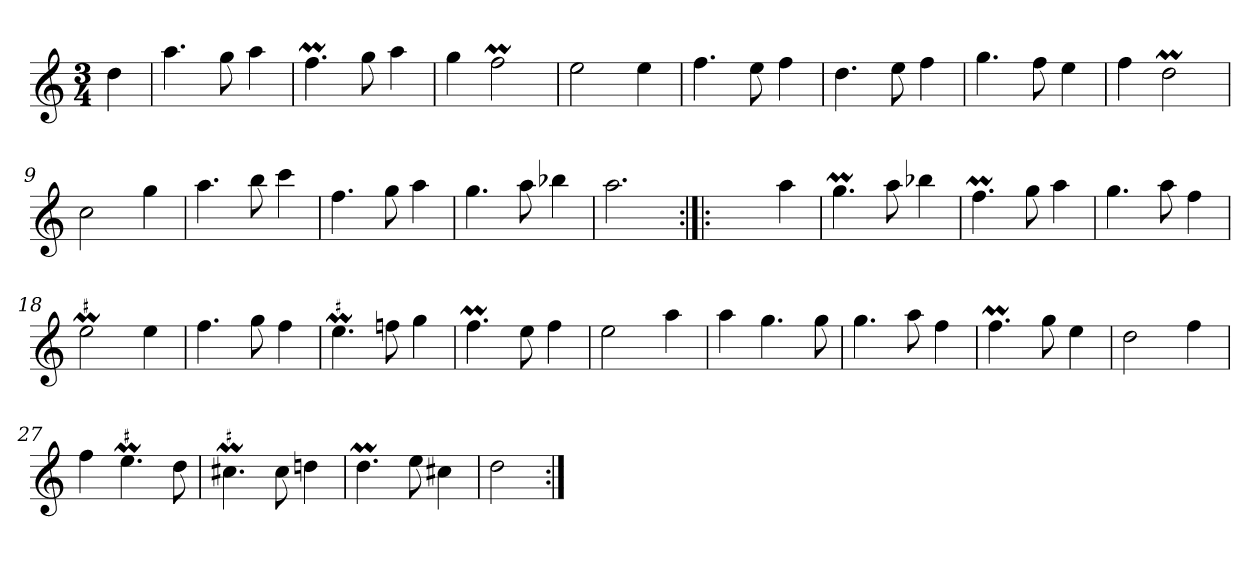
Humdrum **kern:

**kern
*part1
*staff1
*clefG2
*k[]
*D:dor
*M3/4
*MM120
=
4dd
=1
4.aa
8gg
4aa
=2
4.ffM
8gg
4aa
=3
4gg
2ffM
=4
2ee
4ee
=5
4.ff
8ee
4ff
=6
4.dd
8ee
4ff
=7
4.gg
8ff
4ee
=8
4ff
2ddM
=9
2cc
4gg
=10
4.aa
8bb
4ccc
=11
4.ff
8gg
4aa
=12
4.gg
8aa
4bb-X
=13
2.aa
=14:|!|:
2ryy
4aa
=15
4.ggM
8aa
4bb-X
=16
4.ffM
8gg
4aa
=17
4.gg
8aa
4ff
=18
!LO:MOR:acc=#
2eeM
4ee
=19
4.ff
8gg
4ff
=20
!LO:MOR:acc=#
4.eeM
8ffn
4gg
=21
4.ffM
8ee
4ff
=22
2ee
4aa
=23
4aa
4.gg
8gg
=24
4.gg
8aa
4ff
=25
4.ffM
8gg
4ee
=26
2dd
4ff
=27
4ff
!LO:MOR:acc=#
4.eeM
8dd
=28
!LO:MOR:acc=#
4.cc#XM
8cc#
4ddn
=29
4.ddM
8ee
4cc#X
=30
2dd
=:|!
*-
